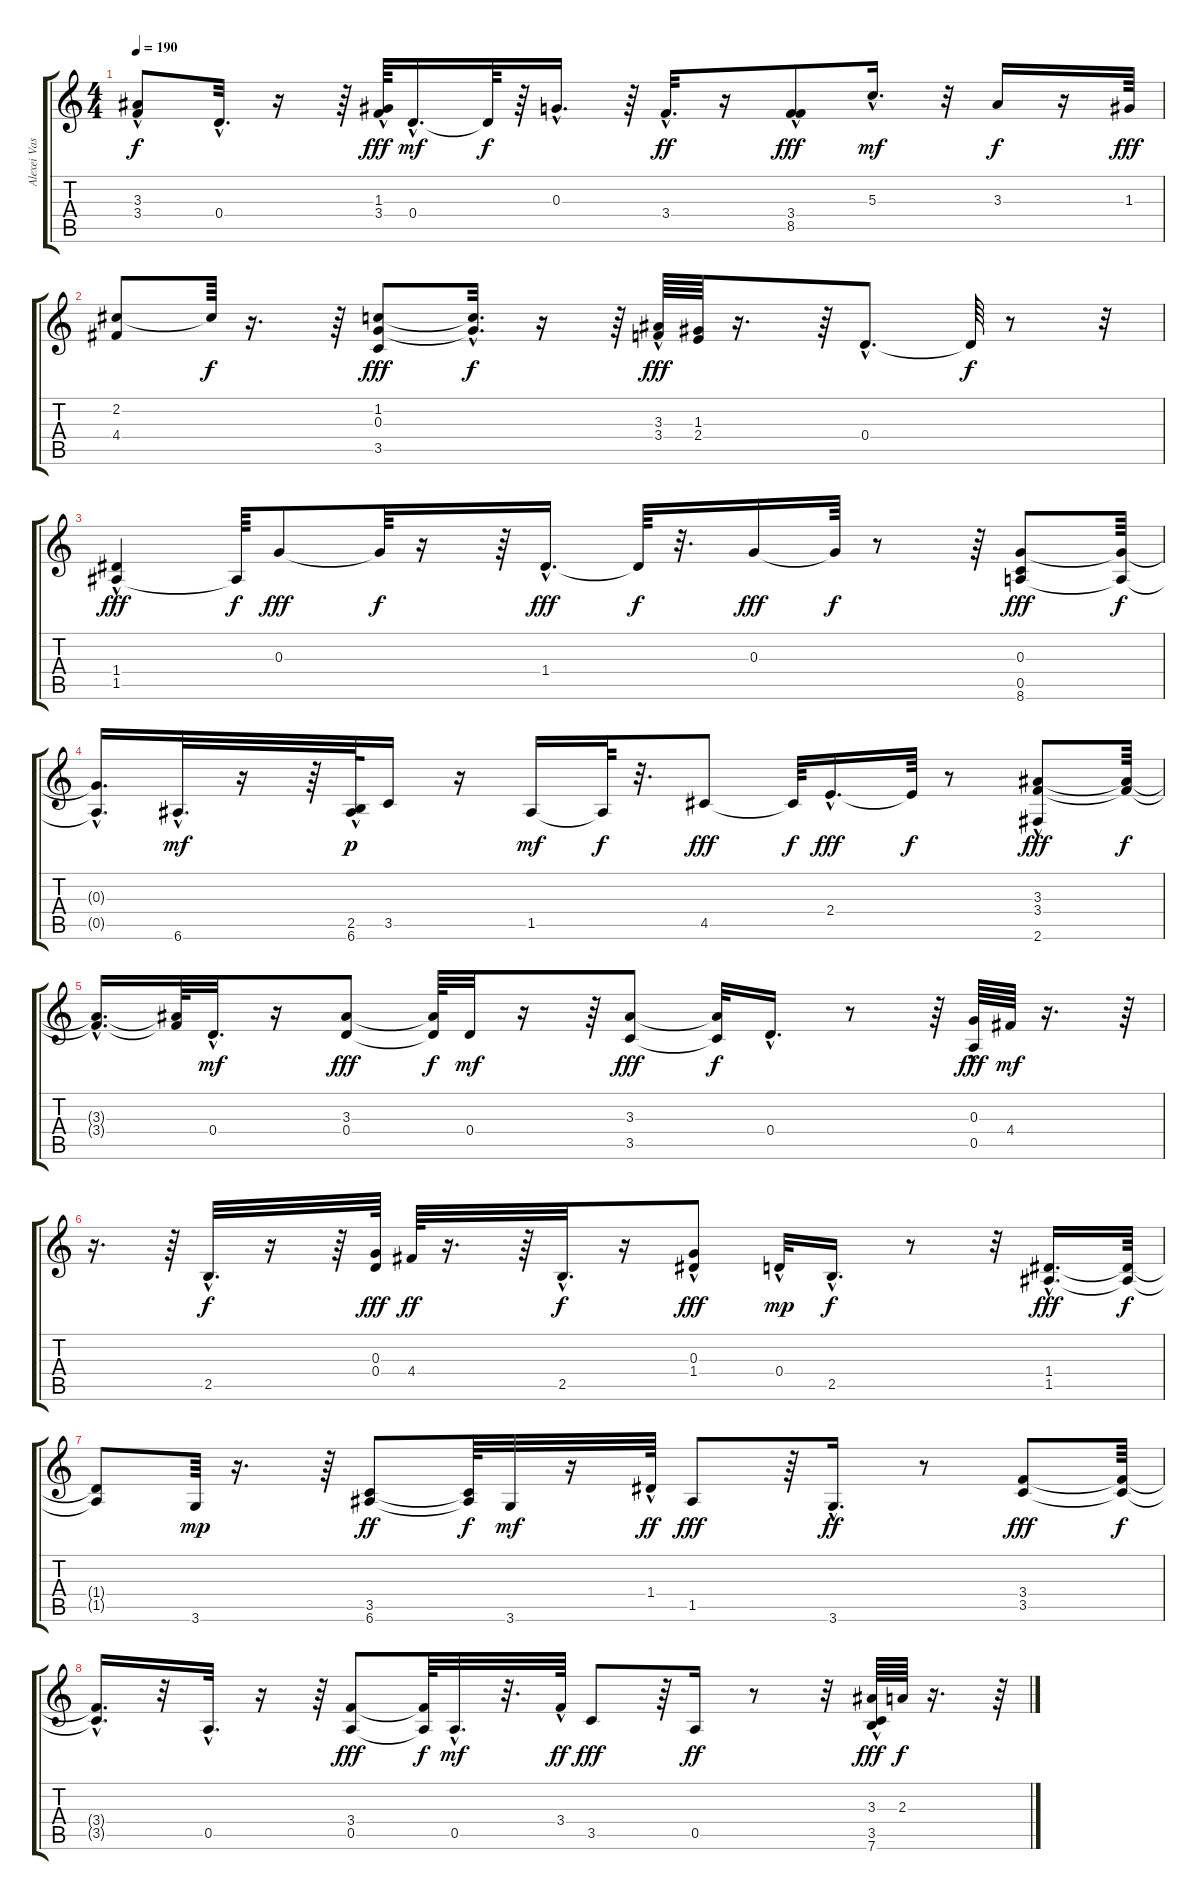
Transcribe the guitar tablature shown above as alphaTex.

\track ("Alexei Vasiliev" "Alexei Vas") {instrument acousticguitarsteel}
\staff {score tabs}
\tuning (E4 B3 G3 D3 A2 E2) {hide}
\ts (4 4)
\tempo 190
\clef g2
\ks c
(3.3{t} 3.4{hac t}).8{dy f} 0.4{hac}.32{d} r.16 r.64 (1.3{hac} 3.4).64{dy fff} 0.4{hac}.16{d dy mf} 0.4{t}.64{dy f} r.64 0.3{hac}.16{d} r.64 3.4{hac}.32{d dy ff} r.16 (3.4{hac} 8.5).8{dy fff} 5.3{hac}.16{d dy mf} r.32 3.3.16{dy f} r.16 1.3.64{dy fff} |
(2.2 4.4).8 2.2{t}.64{dy f} r.16{d} r.64 (1.2 0.3 3.5).8{dy fff} (1.2{t} 0.3{hac t}).32{d dy f} r.16 r.64 (3.3{hac} 3.4{hac}).64{dy fff} (1.3 2.4).64 r.16{d} r.64 0.4{hac}.8{d} 0.4{t}.64{dy f} r.8 r.32 |
(1.4{hac} 1.5).4{dy fff} 1.5{t}.64{dy f} 0.3.8{dy fff} 0.3{t}.64{dy f} r.16 r.64 1.4{hac}.16{d dy fff} 1.4{t}.64{dy f} r.32{d} 0.3.16{dy fff} 0.3{t}.64{dy f} r.8 r.64 (0.3 0.5 8.6).8{dy fff} (0.3{t} 0.5{t}).64{dy f} |
(0.3{t} 0.5{hac t}).16{d} 6.6{hac}.32{d dy mf} r.16 r.64 (2.5 6.6{hac}).64{dy p} 3.5.16 r.16 1.5.16{dy mf} 1.5{t}.64{dy f} r.32{d} 4.5.8{dy fff} 4.5{t}.64{dy f} 2.4{hac}.16{d dy fff} 2.4{t}.64{dy f} r.8 (3.3 3.4 2.6{hac}).8{dy fff} (3.3{t} 3.4{t}).64{dy f} |
(3.3{hac t} 3.4{hac t}).16{d} (3.3{t} 3.4{t}).64 0.4{hac}.32{d dy mf} r.16 (3.3 0.4).8{dy fff} (3.3{t} 0.4{t}).64{dy f} 0.4.32{dy mf} r.16 r.64 (3.3 3.5).8{dy fff} (3.3{t} 3.5{t}).32{dy f} 0.4{hac}.16{d} r.8 r.64 (0.3 0.5{hac}).64{dy fff} 4.4.64{dy mf} r.16{d} r.64 |
r.16{d} r.64 2.5{hac}.32{d dy f} r.16 r.64 (0.3 0.4).64{dy fff} 4.4.64{dy ff} r.16{d} r.64 2.5{hac}.32{d dy f} r.16 (0.3{hac} 1.4{hac}).8{dy fff} 0.4{hac}.32{dy mp} 2.5{hac}.16{d dy f} r.8 r.32 (1.4{hac} 1.5{hac}).16{d dy fff} (1.4{t} 1.5{t}).64{dy f} |
(1.4{t} 1.5{t}).8 3.6.64{dy mp} r.16{d} r.64 (3.5 6.6).8{dy ff} (3.5{t} 6.6{t}).64{dy f} 3.6.32{dy mf} r.16 1.4{hac}.64{dy ff} 1.5.8{dy fff} r.64 3.6{hac}.16{d dy ff} r.8 (3.4 3.5).8{dy fff} (3.4{t} 3.5{t}).64{dy f} |
(3.4{hac t} 3.5{hac t}).16{d} r.32 0.5{hac}.32{d} r.16 r.64 (3.4 0.5).8{dy fff} (3.4{t} 0.5{t}).64{dy f} 0.5{hac}.32{d dy mf} r.32{d} 3.4{hac}.64{dy ff} 3.5.8{dy fff} r.64 0.5.16{dy ff} r.8 r.32 (3.3 3.5{hac} 7.6).64{dy fff} 2.3.64{dy f} r.16{d} r.64
